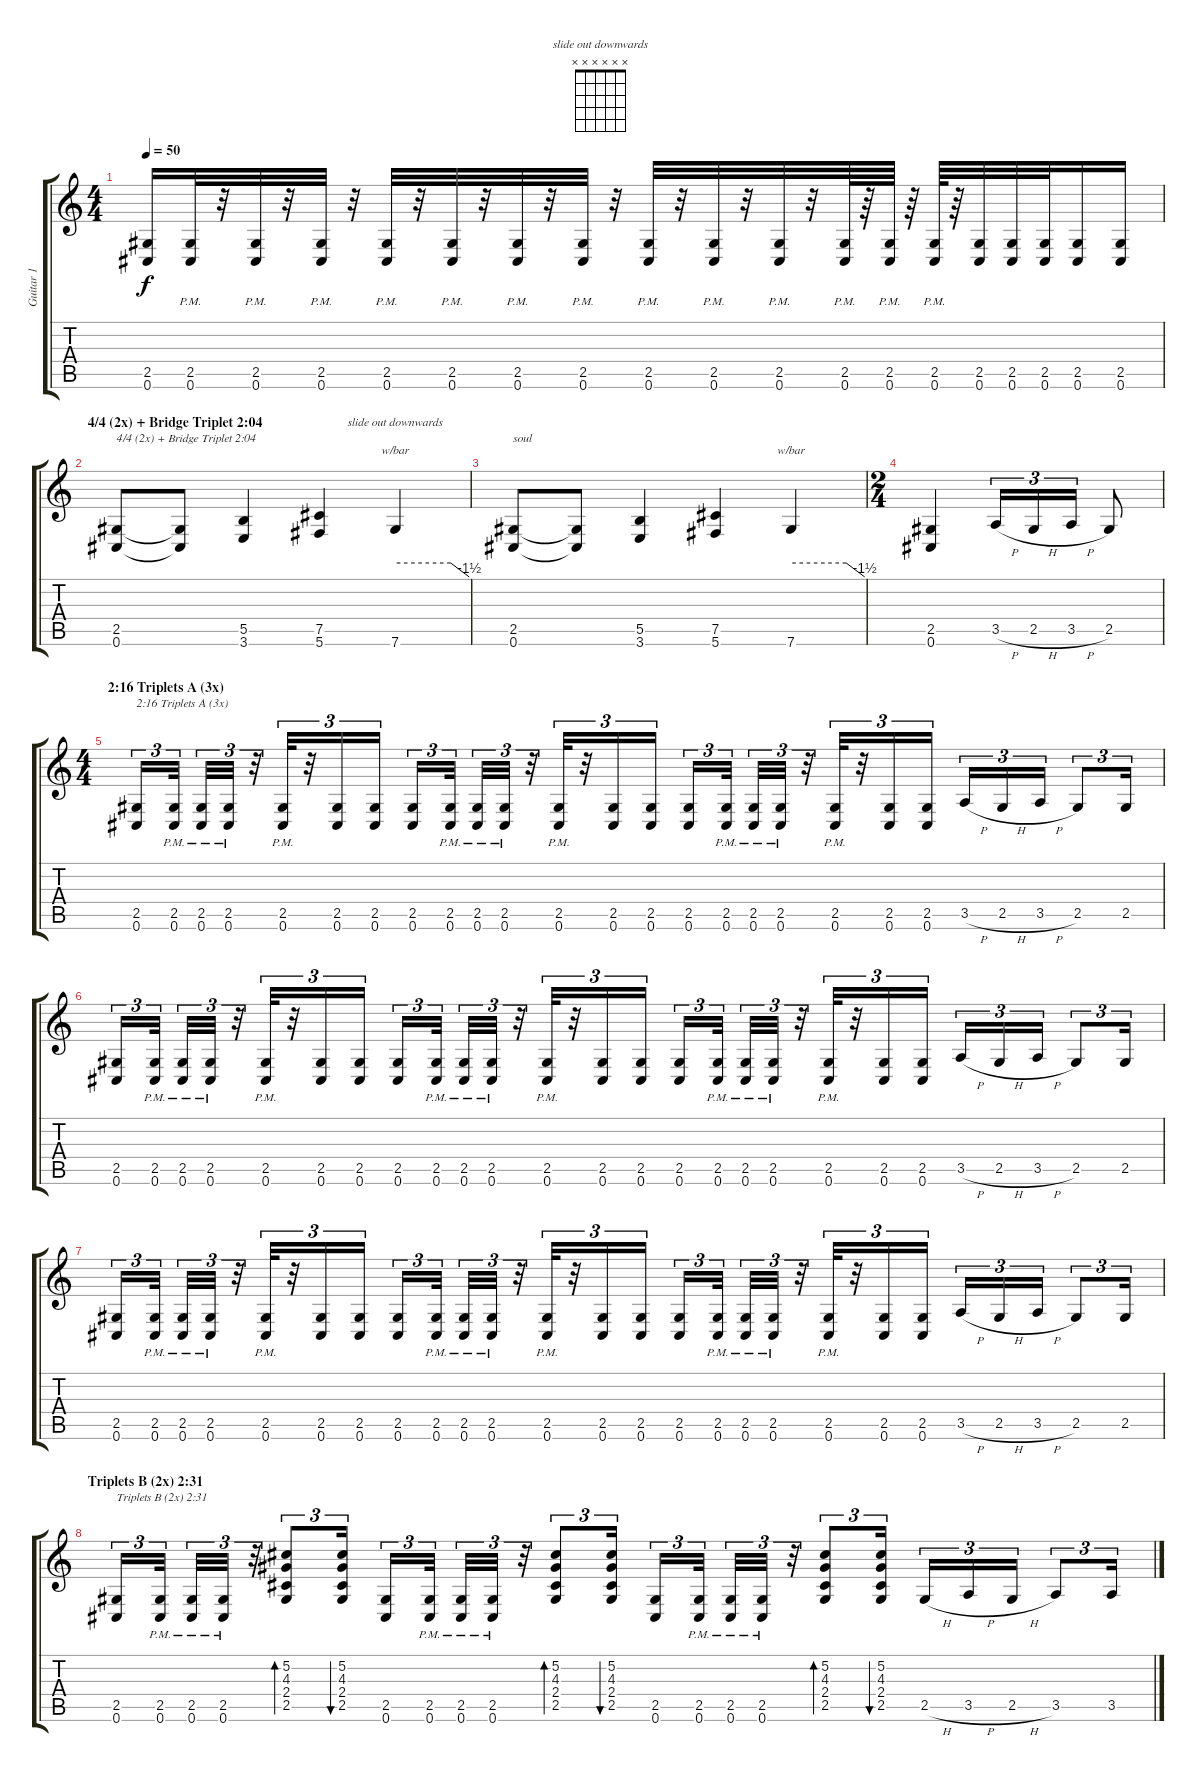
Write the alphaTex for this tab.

\track ("Guitar 1" "Guitar 1") {instrument distortionguitar}
\staff {score tabs}
\tuning (Db4 Ab3 E3 B2 Gb2 Db2) {hide}
\chord ("slide out downwards" x x x x x x)
\ts (4 4)
\tempo 50
\clef g2
\ks c
(2.5 0.6).16{dy f} (2.5{pm} 0.6{pm}).32 r.32 (2.5{pm} 0.6{pm}).32 r.32 (2.5{pm} 0.6{pm}).32 r.32 (2.5{pm} 0.6{pm}).32 r.32 (2.5{pm} 0.6{pm}).32 r.32 (2.5{pm} 0.6{pm}).32 r.32 (2.5{pm} 0.6{pm}).32 r.32 (2.5{pm} 0.6{pm}).32 r.32 (2.5{pm} 0.6{pm}).32 r.32 (2.5{pm} 0.6{pm}).32 r.32 (2.5{pm} 0.6{pm}).64 r.64 (2.5{pm} 0.6{pm}).64 r.64 (2.5{pm} 0.6{pm}).64 r.64 (2.5 0.6).32 (2.5 0.6).32 (2.5 0.6).32 (2.5 0.6).16 (2.5 0.6).16 |
\section ("" "4/4 (2x) + Bridge Triplet 2:04")
(2.5 0.6).8{txt "4/4 (2x) + Bridge Triplet 2:04"} (2.5{t} 0.6{t}).8 (5.5 3.6).4 (7.5 5.6).4 7.6.4{tbe (custom default 0 0 45 0 60 -6) ch "slide out downwards"} |
(2.5 0.6).8{txt "soul"} (2.5{t} 0.6{t}).8 (5.5 3.6).4 (7.5 5.6).4 7.6.4{tbe (custom default 0 0 45 0 60 -6)} |
\ts (2 4)
(2.5 0.6).4 3.5{h}.16{tu (3 2)} 2.5{h}.16{tu (3 2)} 3.5{h}.16{tu (3 2)} 2.5.8 |
\ts (4 4)
\section ("" "2:16 Triplets A (3x)")
(2.5 0.6).16{tu (3 2) txt "2:16 Triplets A (3x)"} (2.5{pm} 0.6{pm}).32{tu (3 2)} (2.5{pm} 0.6{pm}).32{tu (3 2)} (2.5{pm} 0.6{pm}).32{tu (3 2)} r.32{tu (3 2)} (2.5{pm} 0.6{pm}).32{tu (3 2)} r.32{tu (3 2)} (2.5 0.6).16{tu (3 2)} (2.5 0.6).16{tu (3 2)} (2.5 0.6).16{tu (3 2)} (2.5{pm} 0.6{pm}).32{tu (3 2)} (2.5{pm} 0.6{pm}).32{tu (3 2)} (2.5{pm} 0.6{pm}).32{tu (3 2)} r.32{tu (3 2)} (2.5{pm} 0.6{pm}).32{tu (3 2)} r.32{tu (3 2)} (2.5 0.6).16{tu (3 2)} (2.5 0.6).16{tu (3 2)} (2.5 0.6).16{tu (3 2)} (2.5{pm} 0.6{pm}).32{tu (3 2)} (2.5{pm} 0.6{pm}).32{tu (3 2)} (2.5{pm} 0.6{pm}).32{tu (3 2)} r.32{tu (3 2)} (2.5{pm} 0.6{pm}).32{tu (3 2)} r.32{tu (3 2)} (2.5 0.6).16{tu (3 2)} (2.5 0.6).16{tu (3 2)} 3.5{h}.16{tu (3 2)} 2.5{h}.16{tu (3 2)} 3.5{h}.16{tu (3 2)} 2.5.8{tu (3 2)} 2.5.16{tu (3 2)} |
(2.5 0.6).16{tu (3 2)} (2.5{pm} 0.6{pm}).32{tu (3 2)} (2.5{pm} 0.6{pm}).32{tu (3 2)} (2.5{pm} 0.6{pm}).32{tu (3 2)} r.32{tu (3 2)} (2.5{pm} 0.6{pm}).32{tu (3 2)} r.32{tu (3 2)} (2.5 0.6).16{tu (3 2)} (2.5 0.6).16{tu (3 2)} (2.5 0.6).16{tu (3 2)} (2.5{pm} 0.6{pm}).32{tu (3 2)} (2.5{pm} 0.6{pm}).32{tu (3 2)} (2.5{pm} 0.6{pm}).32{tu (3 2)} r.32{tu (3 2)} (2.5{pm} 0.6{pm}).32{tu (3 2)} r.32{tu (3 2)} (2.5 0.6).16{tu (3 2)} (2.5 0.6).16{tu (3 2)} (2.5 0.6).16{tu (3 2)} (2.5{pm} 0.6{pm}).32{tu (3 2)} (2.5{pm} 0.6{pm}).32{tu (3 2)} (2.5{pm} 0.6{pm}).32{tu (3 2)} r.32{tu (3 2)} (2.5{pm} 0.6{pm}).32{tu (3 2)} r.32{tu (3 2)} (2.5 0.6).16{tu (3 2)} (2.5 0.6).16{tu (3 2)} 3.5{h}.16{tu (3 2)} 2.5{h}.16{tu (3 2)} 3.5{h}.16{tu (3 2)} 2.5.8{tu (3 2)} 2.5.16{tu (3 2)} |
(2.5 0.6).16{tu (3 2)} (2.5{pm} 0.6{pm}).32{tu (3 2)} (2.5{pm} 0.6{pm}).32{tu (3 2)} (2.5{pm} 0.6{pm}).32{tu (3 2)} r.32{tu (3 2)} (2.5{pm} 0.6{pm}).32{tu (3 2)} r.32{tu (3 2)} (2.5 0.6).16{tu (3 2)} (2.5 0.6).16{tu (3 2)} (2.5 0.6).16{tu (3 2)} (2.5{pm} 0.6{pm}).32{tu (3 2)} (2.5{pm} 0.6{pm}).32{tu (3 2)} (2.5{pm} 0.6{pm}).32{tu (3 2)} r.32{tu (3 2)} (2.5{pm} 0.6{pm}).32{tu (3 2)} r.32{tu (3 2)} (2.5 0.6).16{tu (3 2)} (2.5 0.6).16{tu (3 2)} (2.5 0.6).16{tu (3 2)} (2.5{pm} 0.6{pm}).32{tu (3 2)} (2.5{pm} 0.6{pm}).32{tu (3 2)} (2.5{pm} 0.6{pm}).32{tu (3 2)} r.32{tu (3 2)} (2.5{pm} 0.6{pm}).32{tu (3 2)} r.32{tu (3 2)} (2.5 0.6).16{tu (3 2)} (2.5 0.6).16{tu (3 2)} 3.5{h}.16{tu (3 2)} 2.5{h}.16{tu (3 2)} 3.5{h}.16{tu (3 2)} 2.5.8{tu (3 2)} 2.5.16{tu (3 2)} |
\section ("" "Triplets B (2x) 2:31")
(2.5 0.6).16{tu (3 2) txt "Triplets B (2x) 2:31"} (2.5{pm} 0.6{pm}).32{tu (3 2)} (2.5{pm} 0.6{pm}).32{tu (3 2)} (2.5{pm} 0.6{pm}).32{tu (3 2)} r.32{tu (3 2)} (5.2 4.3 2.4 2.5).8{tu (3 2) bd 30} (5.2 4.3 2.4 2.5).16{tu (3 2) bu 30} (2.5 0.6).16{tu (3 2)} (2.5{pm} 0.6{pm}).32{tu (3 2)} (2.5{pm} 0.6{pm}).32{tu (3 2)} (2.5{pm} 0.6{pm}).32{tu (3 2)} r.32{tu (3 2)} (5.2 4.3 2.4 2.5).8{tu (3 2) bd 30} (5.2 4.3 2.4 2.5).16{tu (3 2) bu 30} (2.5 0.6).16{tu (3 2)} (2.5{pm} 0.6{pm}).32{tu (3 2)} (2.5{pm} 0.6{pm}).32{tu (3 2)} (2.5{pm} 0.6{pm}).32{tu (3 2)} r.32{tu (3 2)} (5.2 4.3 2.4 2.5).8{tu (3 2) bd 30} (5.2 4.3 2.4 2.5).16{tu (3 2) bu 30} 2.5{h}.16{tu (3 2)} 3.5{h}.16{tu (3 2)} 2.5{h}.16{tu (3 2)} 3.5.8{tu (3 2)} 3.5.16{tu (3 2)}
